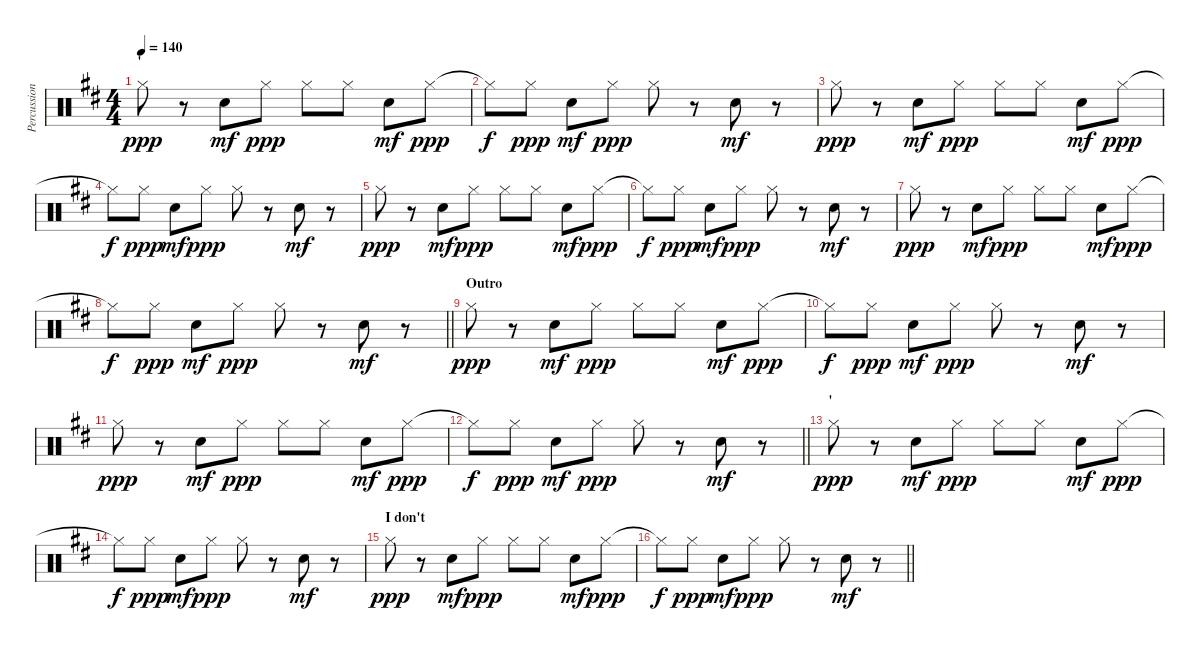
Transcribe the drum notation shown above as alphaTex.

\track ("Percussion" "Percussion") {instrument percussion}
\staff {score}
\articulation defaults
\ts (4 4)
\section ("" "'")
\tempo 140
\clef neutral
\ks bminor "Hi-Hat (closed)".8{dy ppp}
r.8 "Snare (hit) 2".8{dy mf} "Hi-Hat (closed)".8{dy ppp} "Hi-Hat (closed)".8 "Hi-Hat (closed)".8 "Snare (hit) 2".8{dy mf} "Hi-Hat (closed)".8{dy ppp} |
"Hi-Hat (closed)"{t}.8{dy f} "Hi-Hat (closed)".8{dy ppp} "Snare (hit) 2".8{dy mf} "Hi-Hat (closed)".8{dy ppp} "Hi-Hat (closed)".8 r.8 "Snare (hit) 2".8{dy mf} r.8 |
"Hi-Hat (closed)".8{dy ppp} r.8 "Snare (hit) 2".8{dy mf} "Hi-Hat (closed)".8{dy ppp} "Hi-Hat (closed)".8 "Hi-Hat (closed)".8 "Snare (hit) 2".8{dy mf} "Hi-Hat (closed)".8{dy ppp} |
"Hi-Hat (closed)"{t}.8{dy f} "Hi-Hat (closed)".8{dy ppp} "Snare (hit) 2".8{dy mf} "Hi-Hat (closed)".8{dy ppp} "Hi-Hat (closed)".8 r.8 "Snare (hit) 2".8{dy mf} r.8 |
"Hi-Hat (closed)".8{dy ppp} r.8 "Snare (hit) 2".8{dy mf} "Hi-Hat (closed)".8{dy ppp} "Hi-Hat (closed)".8 "Hi-Hat (closed)".8 "Snare (hit) 2".8{dy mf} "Hi-Hat (closed)".8{dy ppp} |
"Hi-Hat (closed)"{t}.8{dy f} "Hi-Hat (closed)".8{dy ppp} "Snare (hit) 2".8{dy mf} "Hi-Hat (closed)".8{dy ppp} "Hi-Hat (closed)".8 r.8 "Snare (hit) 2".8{dy mf} r.8 |
"Hi-Hat (closed)".8{dy ppp} r.8 "Snare (hit) 2".8{dy mf} "Hi-Hat (closed)".8{dy ppp} "Hi-Hat (closed)".8 "Hi-Hat (closed)".8 "Snare (hit) 2".8{dy mf} "Hi-Hat (closed)".8{dy ppp} |
\barLineRight lightlight "Hi-Hat (closed)"{t}.8{dy f} "Hi-Hat (closed)".8{dy ppp} "Snare (hit) 2".8{dy mf} "Hi-Hat (closed)".8{dy ppp} "Hi-Hat (closed)".8
r.8 "Snare (hit) 2".8{dy mf} r.8 |
\section ("" "Outro")
"Hi-Hat (closed)".8{dy ppp} r.8 "Snare (hit) 2".8{dy mf} "Hi-Hat (closed)".8{dy ppp} "Hi-Hat (closed)".8 "Hi-Hat (closed)".8 "Snare (hit) 2".8{dy mf} "Hi-Hat (closed)".8{dy ppp} |
"Hi-Hat (closed)"{t}.8{dy f} "Hi-Hat (closed)".8{dy ppp} "Snare (hit) 2".8{dy mf} "Hi-Hat (closed)".8{dy ppp} "Hi-Hat (closed)".8 r.8 "Snare (hit) 2".8{dy mf} r.8 |
"Hi-Hat (closed)".8{dy ppp} r.8 "Snare (hit) 2".8{dy mf} "Hi-Hat (closed)".8{dy ppp} "Hi-Hat (closed)".8 "Hi-Hat (closed)".8 "Snare (hit) 2".8{dy mf} "Hi-Hat (closed)".8{dy ppp} |
\barLineRight lightlight "Hi-Hat (closed)"{t}.8{dy f} "Hi-Hat (closed)".8{dy ppp} "Snare (hit) 2".8{dy mf} "Hi-Hat (closed)".8{dy ppp} "Hi-Hat (closed)".8
r.8 "Snare (hit) 2".8{dy mf} r.8 |
\section ("" "'")
"Hi-Hat (closed)".8{dy ppp} r.8 "Snare (hit) 2".8{dy mf} "Hi-Hat (closed)".8{dy ppp} "Hi-Hat (closed)".8 "Hi-Hat (closed)".8 "Snare (hit) 2".8{dy mf} "Hi-Hat (closed)".8{dy ppp} |
"Hi-Hat (closed)"{t}.8{dy f} "Hi-Hat (closed)".8{dy ppp} "Snare (hit) 2".8{dy mf} "Hi-Hat (closed)".8{dy ppp} "Hi-Hat (closed)".8 r.8 "Snare (hit) 2".8{dy mf} r.8 |
\section ("" "I don't")
"Hi-Hat (closed)".8{dy ppp} r.8 "Snare (hit) 2".8{dy mf} "Hi-Hat (closed)".8{dy ppp} "Hi-Hat (closed)".8 "Hi-Hat (closed)".8 "Snare (hit) 2".8{dy mf} "Hi-Hat (closed)".8{dy ppp} |
\barLineRight lightlight "Hi-Hat (closed)"{t}.8{dy f} "Hi-Hat (closed)".8{dy ppp} "Snare (hit) 2".8{dy mf} "Hi-Hat (closed)".8{dy ppp} "Hi-Hat (closed)".8
r.8 "Snare (hit) 2".8{dy mf} r.8
